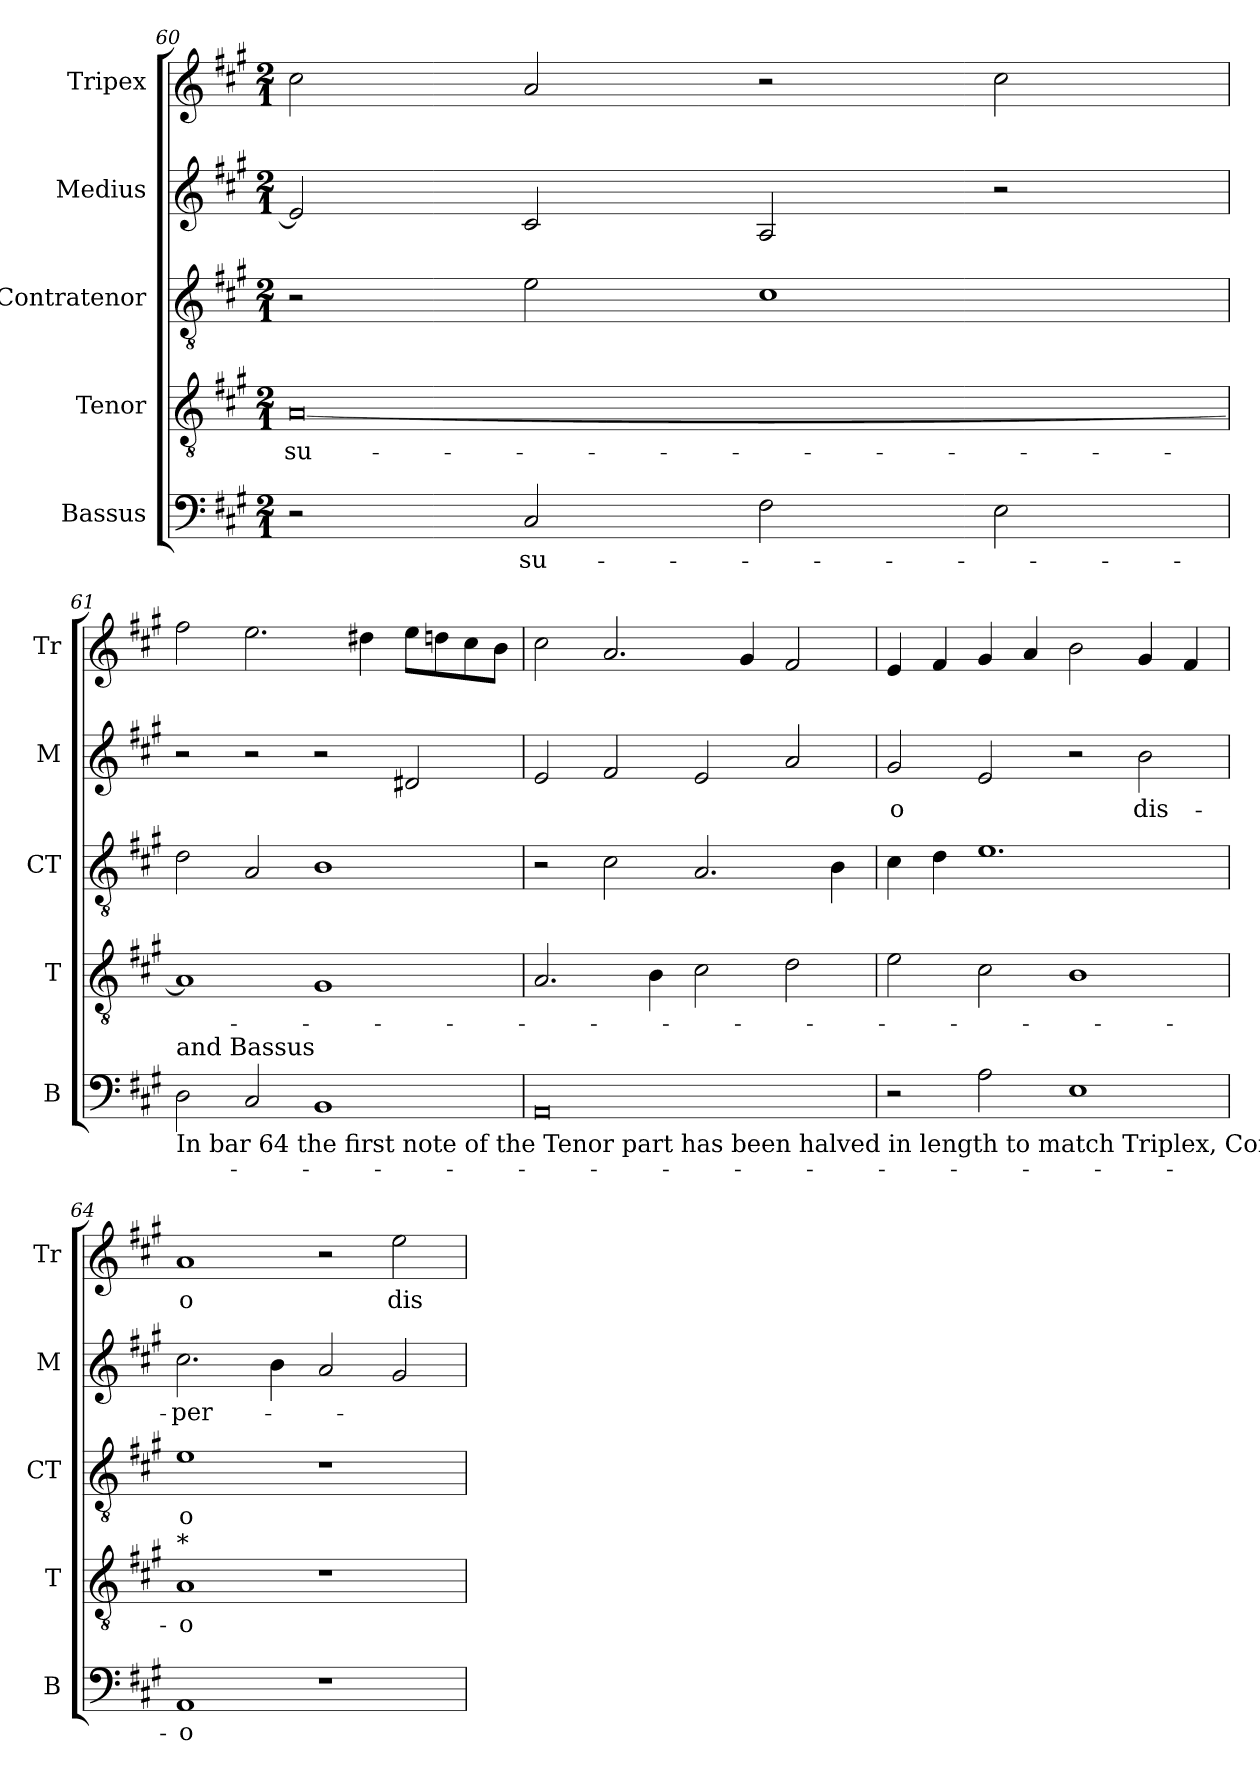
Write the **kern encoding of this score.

**kern	**text	**kern	**text	**kern	**text	**kern	**text	**kern	**text
*part5	*part5	*part4	*part4	*part3	*part3	*part2	*part2	*part1	*part1
*staff5	*staff5	*staff4	*staff4	*staff3	*staff3	*staff2	*staff2	*staff1	*staff1
*I"Bassus	*	*I"Tenor	*	*I"Contratenor	*	*I"Medius	*	*I"Tripex	*
*I'B	*	*I'T	*	*I'CT	*	*I'M	*	*I'Tr	*
*clefF4	*	*clefGv2	*	*clefGv2	*	*clefG2	*	*clefG2	*
*	*	*ITrd7c12	*	*ITrd7c12	*	*	*	*	*
*k[f#c#g#]	*	*k[f#c#g#]	*	*k[f#c#g#]	*	*k[f#c#g#]	*	*k[f#c#g#]	*
*A:	*	*A:	*	*A:	*	*A:	*	*A:	*
*M2/1	*	*M2/1	*	*M2/1	*	*M2/1	*	*M2/1	*
=60	=60	=60	=60	=60	=60	=60	=60	=60	=60
!	!	!	!LO:LY:b:color=#000000	!	!	!	!	!	!
2r	.	[<0AAi	su-	2r	.	2ei/]	.	2cc#i\	.
!	!LO:LY:b:color=#000000	!	!	!	!	!	!	!	!
2C#i/	su-	.	.	2Ei\	.	2c#i/	.	2ai/	.
2F#i\	.	.	.	1C#i	.	2Ai/	.	2r	.
2Ei\	.	.	.	.	.	2r	.	2cc#i\	.
!!LO:LB:g=z
=61	=61	=61	=61	=61	=61	=61	=61	=61	=61
!LO:TX:b:t=In bar 64 the first note of the Tenor part has been halved in length to match Triplex, Contratenor	!	!	!	!	!	!	!	!	!
!LO:TX:t=and Bassus	!	!	!	!	!	!	!	!	!
2Di\	.	1AAi]	.	2Di\	.	2r	.	2ff#i\	.
2C#i/	.	.	.	2AAi/	.	2r	.	2.eei\	.
1BBi	.	1GG#i	.	1BBi	.	2r	.	.	.
.	.	.	.	.	.	.	.	4dd#i\	.
.	.	.	.	.	.	2d#i/	.	8eei\L	.
.	.	.	.	.	.	.	.	8ddi\	.
.	.	.	.	.	.	.	.	8cc#i\	.
.	.	.	.	.	.	.	.	8bi\J	.
=62	=62	=62	=62	=62	=62	=62	=62	=62	=62
0AAi	.	2.AAi/	.	2r	.	2ei/	.	2cc#i\	.
.	.	.	.	2C#i\	.	2f#i/	.	2.ai/	.
.	.	4BBi\	.	.	.	.	.	.	.
.	.	2C#i\	.	2.AAi/	.	2ei/	.	.	.
.	.	.	.	.	.	.	.	4g#i/	.
.	.	2Di\	.	.	.	2ai/	.	2f#i/	.
.	.	.	.	4BBi\	.	.	.	.	.
=63	=63	=63	=63	=63	=63	=63	=63	=63	=63
!	!	!	!	!	!	!	!LO:LY:b:color=#000000	!	!
2r	.	2Ei\	.	4C#i\	.	2g#i/	-o	4ei/	.
.	.	.	.	4Di\	.	.	.	4f#i/	.
2Ai\	.	2C#i\	.	1.Ei	.	2ei/	.	4g#i/	.
.	.	.	.	.	.	.	.	4ai/	.
1Ei	.	1BBi	.	.	.	2r	.	2bi\	.
!	!	!	!	!	!	!	!LO:LY:b:color=#FF0000	!	!
.	.	.	.	.	.	2bi\	dis-	4g#i/	.
.	.	.	.	.	.	.	.	4f#i/	.
=64	=64	=64	=64	=64	=64	=64	=64	=64	=64
!	!LO:LY:b:color=#000000	!	!	!	!	!	!	!	!
!	!	!	!LO:LY:b:color=#000000	!	!	!	!	!	!
!	!	!	!	!	!LO:LY:b:color=#000000	!	!	!	!
!	!	!	!	!	!	!	!LO:LY:b:color=#FF0000	!	!
!	!	!LO:TX:a:t=*	!	!	!	!	!	!	!
!	!	!	!	!	!	!	!	!	!LO:LY:b:color=#000000
1AAi	-o	1AAi	-o	1Ei	-o	2.cc#i\	-per-	1ai	-o
.	.	.	.	.	.	4bi\	.	.	.
1r	.	1r	.	1r	.	2ai/	.	2r	.
!	!	!	!	!	!	!	!	!	!LO:LY:b:color=#FF0000
.	.	.	.	.	.	2g#i/	.	2eei\	dis-
=	=	=	=	=	=	=	=	=	=
*-	*-	*-	*-	*-	*-	*-	*-	*-	*-
